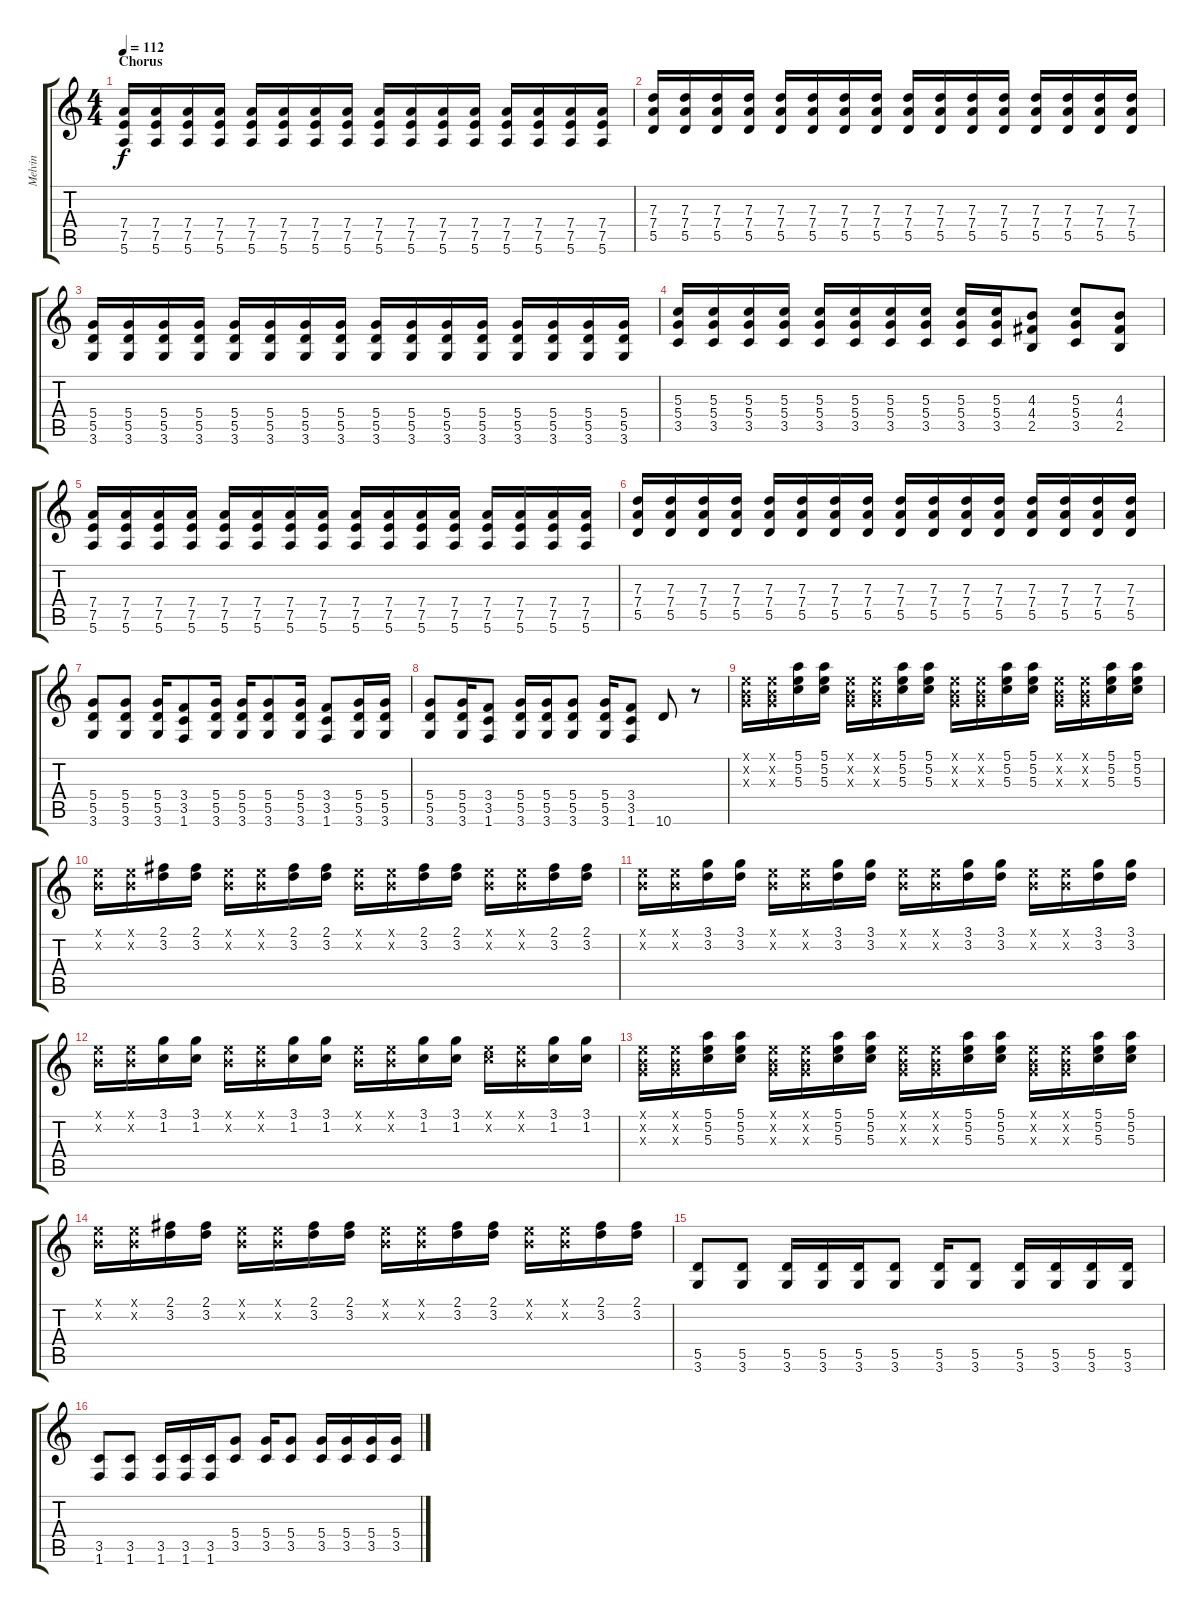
\track ("Melvin" "Melvin") {instrument distortionguitar}
\staff {score tabs}
\tuning (E4 B3 G3 D3 A2 E2) {hide}
\ts (4 4)
\section ("" "Chorus")
\tempo 112
\clef g2
\ks c
(7.4 7.5 5.6).16{dy f} (7.4 7.5 5.6).16 (7.4 7.5 5.6).16 (7.4 7.5 5.6).16 (7.4 7.5 5.6).16 (7.4 7.5 5.6).16 (7.4 7.5 5.6).16 (7.4 7.5 5.6).16 (7.4 7.5 5.6).16 (7.4 7.5 5.6).16 (7.4 7.5 5.6).16 (7.4 7.5 5.6).16 (7.4 7.5 5.6).16 (7.4 7.5 5.6).16 (7.4 7.5 5.6).16 (7.4 7.5 5.6).16 |
(7.3 7.4 5.5).16 (7.3 7.4 5.5).16 (7.3 7.4 5.5).16 (7.3 7.4 5.5).16 (7.3 7.4 5.5).16 (7.3 7.4 5.5).16 (7.3 7.4 5.5).16 (7.3 7.4 5.5).16 (7.3 7.4 5.5).16 (7.3 7.4 5.5).16 (7.3 7.4 5.5).16 (7.3 7.4 5.5).16 (7.3 7.4 5.5).16 (7.3 7.4 5.5).16 (7.3 7.4 5.5).16 (7.3 7.4 5.5).16 |
(5.4 5.5 3.6).16 (5.4 5.5 3.6).16 (5.4 5.5 3.6).16 (5.4 5.5 3.6).16 (5.4 5.5 3.6).16 (5.4 5.5 3.6).16 (5.4 5.5 3.6).16 (5.4 5.5 3.6).16 (5.4 5.5 3.6).16 (5.4 5.5 3.6).16 (5.4 5.5 3.6).16 (5.4 5.5 3.6).16 (5.4 5.5 3.6).16 (5.4 5.5 3.6).16 (5.4 5.5 3.6).16 (5.4 5.5 3.6).16 |
(5.3 5.4 3.5).16 (5.3 5.4 3.5).16 (5.3 5.4 3.5).16 (5.3 5.4 3.5).16 (5.3 5.4 3.5).16 (5.3 5.4 3.5).16 (5.3 5.4 3.5).16 (5.3 5.4 3.5).16 (5.3 5.4 3.5).16 (5.3 5.4 3.5).16 (4.3 4.4 2.5).8 (5.3 5.4 3.5).8 (4.3 4.4 2.5).8 |
(7.4 7.5 5.6).16 (7.4 7.5 5.6).16 (7.4 7.5 5.6).16 (7.4 7.5 5.6).16 (7.4 7.5 5.6).16 (7.4 7.5 5.6).16 (7.4 7.5 5.6).16 (7.4 7.5 5.6).16 (7.4 7.5 5.6).16 (7.4 7.5 5.6).16 (7.4 7.5 5.6).16 (7.4 7.5 5.6).16 (7.4 7.5 5.6).16 (7.4 7.5 5.6).16 (7.4 7.5 5.6).16 (7.4 7.5 5.6).16 |
(7.3 7.4 5.5).16 (7.3 7.4 5.5).16 (7.3 7.4 5.5).16 (7.3 7.4 5.5).16 (7.3 7.4 5.5).16 (7.3 7.4 5.5).16 (7.3 7.4 5.5).16 (7.3 7.4 5.5).16 (7.3 7.4 5.5).16 (7.3 7.4 5.5).16 (7.3 7.4 5.5).16 (7.3 7.4 5.5).16 (7.3 7.4 5.5).16 (7.3 7.4 5.5).16 (7.3 7.4 5.5).16 (7.3 7.4 5.5).16 |
(5.4 5.5 3.6).8 (5.4 5.5 3.6).8 (5.4 5.5 3.6).16 (3.4 3.5 1.6).8 (5.4 5.5 3.6).16 (5.4 5.5 3.6).16 (5.4 5.5 3.6).8 (5.4 5.5 3.6).16 (3.4 3.5 1.6).8 (5.4 5.5 3.6).16 (5.4 5.5 3.6).16 |
(5.4 5.5 3.6).8 (5.4 5.5 3.6).16 (3.4 3.5 1.6).8 (5.4 5.5 3.6).16 (5.4 5.5 3.6).16 (5.4 5.5 3.6).8 (5.4 5.5 3.6).16 (3.4 3.5 1.6).8 10.6.8 r.8 |
(0.1{x} 0.2{x} 0.3{x}).16 (0.1{x} 0.2{x} 0.3{x}).16 (5.1 5.2 5.3).16 (5.1 5.2 5.3).16 (0.1{x} 0.2{x} 0.3{x}).16 (0.1{x} 0.2{x} 0.3{x}).16 (5.1 5.2 5.3).16 (5.1 5.2 5.3).16 (0.1{x} 0.2{x} 0.3{x}).16 (0.1{x} 0.2{x} 0.3{x}).16 (5.1 5.2 5.3).16 (5.1 5.2 5.3).16 (0.1{x} 0.2{x} 0.3{x}).16 (0.1{x} 0.2{x} 0.3{x}).16 (5.1 5.2 5.3).16 (5.1 5.2 5.3).16 |
(0.1{x} 0.2{x}).16 (0.1{x} 0.2{x}).16 (2.1 3.2).16 (2.1 3.2).16 (0.1{x} 0.2{x}).16 (0.1{x} 0.2{x}).16 (2.1 3.2).16 (2.1 3.2).16 (0.1{x} 0.2{x}).16 (0.1{x} 0.2{x}).16 (2.1 3.2).16 (2.1 3.2).16 (0.1{x} 0.2{x}).16 (0.1{x} 0.2{x}).16 (2.1 3.2).16 (2.1 3.2).16 |
(0.1{x} 0.2{x}).16 (0.1{x} 0.2{x}).16 (3.1 3.2).16 (3.1 3.2).16 (0.1{x} 0.2{x}).16 (0.1{x} 0.2{x}).16 (3.1 3.2).16 (3.1 3.2).16 (0.1{x} 0.2{x}).16 (0.1{x} 0.2{x}).16 (3.1 3.2).16 (3.1 3.2).16 (0.1{x} 0.2{x}).16 (0.1{x} 0.2{x}).16 (3.1 3.2).16 (3.1 3.2).16 |
(0.1{x} 0.2{x}).16 (0.1{x} 0.2{x}).16 (3.1 1.2).16 (3.1 1.2).16 (0.1{x} 0.2{x}).16 (0.1{x} 0.2{x}).16 (3.1 1.2).16 (3.1 1.2).16 (0.1{x} 0.2{x}).16 (0.1{x} 0.2{x}).16 (3.1 1.2).16 (3.1 1.2).16 (0.1{x} 1.2{x}).16 (0.1{x} 0.2{x}).16 (3.1 1.2).16 (3.1 1.2).16 |
(0.1{x} 0.2{x} 0.3{x}).16 (0.1{x} 0.2{x} 0.3{x}).16 (5.1 5.2 5.3).16 (5.1 5.2 5.3).16 (0.1{x} 0.2{x} 0.3{x}).16 (0.1{x} 0.2{x} 0.3{x}).16 (5.1 5.2 5.3).16 (5.1 5.2 5.3).16 (0.1{x} 0.2{x} 0.3{x}).16 (0.1{x} 0.2{x} 0.3{x}).16 (5.1 5.2 5.3).16 (5.1 5.2 5.3).16 (0.1{x} 0.2{x} 0.3{x}).16 (0.1{x} 0.2{x} 0.3{x}).16 (5.1 5.2 5.3).16 (5.1 5.2 5.3).16 |
(0.1{x} 0.2{x}).16 (0.1{x} 0.2{x}).16 (2.1 3.2).16 (2.1 3.2).16 (0.1{x} 0.2{x}).16 (0.1{x} 0.2{x}).16 (2.1 3.2).16 (2.1 3.2).16 (0.1{x} 0.2{x}).16 (0.1{x} 0.2{x}).16 (2.1 3.2).16 (2.1 3.2).16 (0.1{x} 0.2{x}).16 (0.1{x} 0.2{x}).16 (2.1 3.2).16 (2.1 3.2).16 |
(5.5 3.6).8 (5.5 3.6).8 (5.5 3.6).16 (5.5 3.6).16 (5.5 3.6).16 (5.5 3.6).8 (5.5 3.6).16 (5.5 3.6).8 (5.5 3.6).16 (5.5 3.6).16 (5.5 3.6).16 (5.5 3.6).16 |
(3.5 1.6).8 (3.5 1.6).8 (3.5 1.6).16 (3.5 1.6).16 (3.5 1.6).16 (5.4 3.5).8 (5.4 3.5).16 (5.4 3.5).8 (5.4 3.5).16 (5.4 3.5).16 (5.4 3.5).16 (5.4 3.5).16
